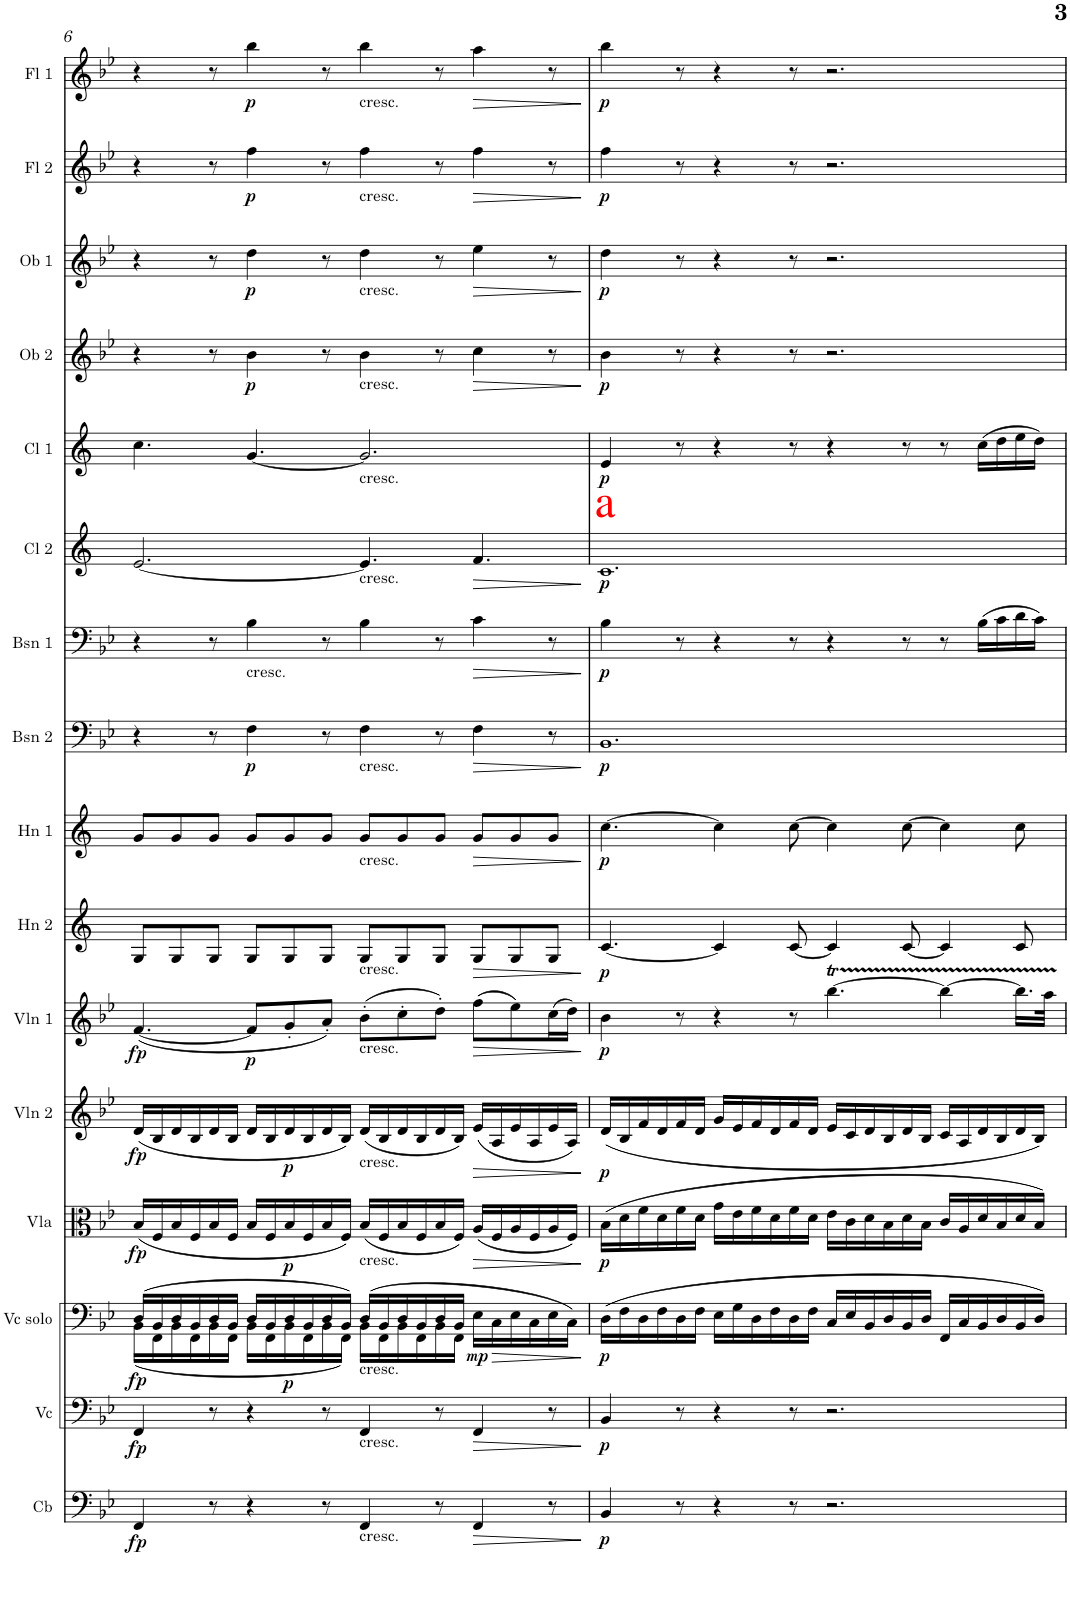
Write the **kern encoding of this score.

**kern	**dynam	**kern	**dynam	**kern	**dynam	**kern	**dynam	**kern	**dynam	**kern	**dynam	**kern	**dynam	**kern	**dynam	**kern	**dynam	**kern	**dynam	**kern	**dynam	**kern	**text	**dynam	**kern	**dynam	**kern	**dynam	**kern	**dynam	**kern	**dynam
*part16	*part16	*part15	*part15	*part14	*part14	*part13	*part13	*part12	*part12	*part11	*part11	*part10	*part10	*part9	*part9	*part8	*part8	*part7	*part7	*part6	*part6	*part5	*part5	*part5	*part4	*part4	*part3	*part3	*part2	*part2	*part1	*part1
*staff16	*staff16	*staff15	*staff15	*staff14	*staff14	*staff13	*staff13	*staff12	*staff12	*staff11	*staff11	*staff10	*staff10	*staff9	*staff9	*staff8	*staff8	*staff7	*staff7	*staff6	*staff6	*staff5	*staff5	*staff5	*staff4	*staff4	*staff3	*staff3	*staff2	*staff2	*staff1	*staff1
*I"Contrabass	*	*I"Violoncello	*	*I"Violoncello solo	*	*I"Viola	*	*I"Violin 2	*	*I"Violin 1	*	*I"Bb basso Horn 2	*	*I"Bb basso Horn 1	*	*I"Bassoon 2	*	*I"Bassoon 1	*	*I"Bb Clarinet 2	*	*I"Bb Clarinet 1	*	*	*I"Oboe 2	*	*I"Oboe 1	*	*I"Flute 2	*	*I"Flute 1	*
*I'Cb	*	*I'Vc	*	*I'Vc solo	*	*I'Vla	*	*I'Vln 2	*	*I'Vln 1	*	*I'Hn 2	*	*I'Hn 1	*	*I'Bsn 2	*	*I'Bsn 1	*	*I'Cl 2	*	*I'Cl 1	*	*	*I'Ob 2	*	*I'Ob 1	*	*I'Fl 2	*	*I'Fl 1	*
!!LO:PB:g=z
*clefF4	*	*clefF4	*	*clefF4	*	*clefC3	*	*clefG2	*	*clefG2	*	*clefG2	*	*clefG2	*	*clefF4	*	*clefF4	*	*clefG2	*	*clefG2	*	*	*clefG2	*	*clefG2	*	*clefG2	*	*clefG2	*
*Trd7c12	*	*	*	*	*	*	*	*	*	*	*	*Trd8c14	*	*Trd8c14	*	*	*	*	*	*Trd1c2	*	*Trd1c2	*	*	*	*	*	*	*	*	*	*
*k[b-e-]	*	*k[b-e-]	*	*k[b-e-]	*	*k[b-e-]	*	*k[b-e-]	*	*k[b-e-]	*	*k[]	*	*k[]	*	*k[b-e-]	*	*k[b-e-]	*	*k[]	*	*k[]	*	*	*k[b-e-]	*	*k[b-e-]	*	*k[b-e-]	*	*k[b-e-]	*
*M12/8	*	*M12/8	*	*M12/8	*	*M12/8	*	*M12/8	*	*M12/8	*	*M12/8	*	*M12/8	*	*M12/8	*	*M12/8	*	*M12/8	*	*M12/8	*	*	*M12/8	*	*M12/8	*	*M12/8	*	*M12/8	*
=6	=6	=6	=6	=6	=6	=6	=6	=6	=6	=6	=6	=6	=6	=6	=6	=6	=6	=6	=6	=6	=6	=6	=6	=6	=6	=6	=6	=6	=6	=6	=6	=6
*	*	*	*	*^	*	*	*	*	*	*	*	*	*	*	*	*	*	*	*	*	*	*	*	*	*	*	*	*	*	*	*	*
!	!LO:DY:b	!	!LO:DY:b	!	!	!LO:DY:b	!	!LO:DY:b	!	!LO:DY:b	!	!LO:DY:b	!	!	!	!	!	!	!	!	!	!	!	!	!	!	!	!	!	!	!	!	!
4FF/	fp	4FF/	fp	(16D/LL	(16BB-\LL	fp	(16B-/LL	fp	(16d/LL	fp	([4.f/	fp	8G/L	.	8g/L	.	4r	.	4r	.	[2.e/	.	4.cc\	.	.	4r	.	4r	.	4r	.	4r	.
.	.	.	.	16BB-/	16FF\	.	16F/	.	16B-/	.	.	.	.	.	.	.	.	.	.	.	.	.	.	.	.	.	.	.	.	.	.	.	.
.	.	.	.	16D/	16BB-\	.	16B-/	.	16d/	.	.	.	8G/	.	8g/	.	.	.	.	.	.	.	.	.	.	.	.	.	.	.	.	.	.
.	.	.	.	16BB-/	16FF\	.	16F/	.	16B-/	.	.	.	.	.	.	.	.	.	.	.	.	.	.	.	.	.	.	.	.	.	.	.	.
8r	.	8r	.	16D/	16BB-\	.	16B-/	.	16d/	.	.	.	8G/J	.	8g/J	.	8r	.	8r	.	.	.	.	.	.	8r	.	8r	.	8r	.	8r	.
.	.	.	.	16BB-/JJ	16FF\JJ	.	16F/JJ	.	16B-/JJ	.	.	.	.	.	.	.	.	.	.	.	.	.	.	.	.	.	.	.	.	.	.	.	.
!	!	!	!	!	!	!	!	!	!	!	!	!	!	!	!	!	!	!	!LO:TX:b:t=cresc.	!	!	!	!	!	!	!	!	!	!	!	!	!	!
!	!	!	!	!	!	!	!	!	!	!	!	!LO:DY:b	!	!	!	!	!	!LO:DY:b	!	!	!	!	!	!	!	!	!LO:DY:b	!	!LO:DY:b	!	!LO:DY:b	!	!LO:DY:b
4r	.	4r	.	16D/LL	16BB-\LL	.	16B-/LL	.	16d/LL	.	8f/L]	p	8G/L	.	8g/L	.	4F\	p	4B-\	.	.	.	[4.g/	.	.	4b-\	p	4dd\	p	4ff\	p	4bb-\	p
.	.	.	.	16BB-/	16FF\	.	16F/	.	16B-/	.	.	.	.	.	.	.	.	.	.	.	.	.	.	.	.	.	.	.	.	.	.	.	.
!	!	!	!	!	!	!LO:DY:b	!	!LO:DY:b	!	!LO:DY:b	!	!	!	!	!	!	!	!	!	!	!	!	!	!	!	!	!	!	!	!	!	!	!
.	.	.	.	16D/	16BB-\	p	16B-/	p	16d/	p	8g'/	.	8G/	.	8g/	.	.	.	.	.	.	.	.	.	.	.	.	.	.	.	.	.	.
.	.	.	.	16BB-/	16FF\	.	16F/	.	16B-/	.	.	.	.	.	.	.	.	.	.	.	.	.	.	.	.	.	.	.	.	.	.	.	.
8r	.	8r	.	16D/	16BB-\	.	16B-/	.	16d/	.	8a'/J)	.	8G/J	.	8g/J	.	8r	.	8r	.	.	.	.	.	.	8r	.	8r	.	8r	.	8r	.
.	.	.	.	16BB-/JJ)	16FF\JJ)	.	16F/JJ)	.	16B-/JJ)	.	.	.	.	.	.	.	.	.	.	.	.	.	.	.	.	.	.	.	.	.	.	.	.
!	!	!	!	!	!	!	!	!	!	!	!	!	!	!	!	!	!	!	!	!	!	!	!	!	!	!	!	!	!	!	!	!LO:TX:b:t=cresc.	!
!	!	!	!	!	!	!	!	!	!	!	!	!	!	!	!	!	!	!	!	!	!	!	!	!	!	!	!	!	!	!LO:TX:b:t=cresc.	!	!	!
!	!	!	!	!	!	!	!	!	!	!	!	!	!	!	!	!	!	!	!	!	!	!	!	!	!	!	!	!LO:TX:b:t=cresc.	!	!	!	!	!
!	!	!	!	!	!	!	!	!	!	!	!	!	!	!	!	!	!	!	!	!	!	!	!	!	!	!LO:TX:b:t=cresc.	!	!	!	!	!	!	!
!	!	!	!	!	!	!	!	!	!	!	!	!	!	!	!	!	!	!	!	!	!	!	!LO:TX:b:t=cresc.	!	!	!	!	!	!	!	!	!	!
!	!	!	!	!	!	!	!	!	!	!	!	!	!	!	!	!	!	!	!	!	!LO:TX:b:t=cresc.	!	!	!	!	!	!	!	!	!	!	!	!
!	!	!	!	!	!	!	!	!	!	!	!	!	!	!	!	!	!LO:TX:b:t=cresc.	!	!	!	!	!	!	!	!	!	!	!	!	!	!	!	!
!	!	!	!	!	!	!	!	!	!	!	!	!	!	!	!LO:TX:b:t=cresc.	!	!	!	!	!	!	!	!	!	!	!	!	!	!	!	!	!	!
!	!	!	!	!	!	!	!	!	!	!	!	!	!LO:TX:b:t=cresc.	!	!	!	!	!	!	!	!	!	!	!	!	!	!	!	!	!	!	!	!
!	!	!	!	!	!	!	!	!	!	!	!LO:TX:b:t=cresc.	!	!	!	!	!	!	!	!	!	!	!	!	!	!	!	!	!	!	!	!	!	!
!	!	!	!	!	!	!	!	!	!LO:TX:b:t=cresc.	!	!	!	!	!	!	!	!	!	!	!	!	!	!	!	!	!	!	!	!	!	!	!	!
!	!	!	!	!	!	!	!LO:TX:b:t=cresc.	!	!	!	!	!	!	!	!	!	!	!	!	!	!	!	!	!	!	!	!	!	!	!	!	!	!
!	!	!	!	!LO:TX:b:t=cresc.	!	!	!	!	!	!	!	!	!	!	!	!	!	!	!	!	!	!	!	!	!	!	!	!	!	!	!	!	!
!	!	!LO:TX:b:t=cresc.	!	!	!	!	!	!	!	!	!	!	!	!	!	!	!	!	!	!	!	!	!	!	!	!	!	!	!	!	!	!	!
!LO:TX:b:t=cresc.	!	!	!	!	!	!	!	!	!	!	!	!	!	!	!	!	!	!	!	!	!	!	!	!	!	!	!	!	!	!	!	!	!
4FF/	.	4FF/	.	(16D/LL	16BB-\LL	.	(16B-/LL	.	(16d/LL	.	(8b-'\L	.	8G/L	.	8g/L	.	4F\	.	4B-\	.	4.e/]	.	2.g/]	.	.	4b-\	.	4dd\	.	4ff\	.	4bb-\	.
.	.	.	.	16BB-/	16FF\	.	16F/	.	16B-/	.	.	.	.	.	.	.	.	.	.	.	.	.	.	.	.	.	.	.	.	.	.	.	.
.	.	.	.	16D/	16BB-\	.	16B-/	.	16d/	.	8cc'\	.	8G/	.	8g/	.	.	.	.	.	.	.	.	.	.	.	.	.	.	.	.	.	.
.	.	.	.	16BB-/	16FF\	.	16F/	.	16B-/	.	.	.	.	.	.	.	.	.	.	.	.	.	.	.	.	.	.	.	.	.	.	.	.
8r	.	8r	.	16D/	16BB-\	.	16B-/	.	16d/	.	8dd'\J)	.	8G/J	.	8g/J	.	8r	.	8r	.	.	.	.	.	.	8r	.	8r	.	8r	.	8r	.
.	.	.	.	16BB-/JJ	16FF\JJ	.	16F/JJ)	.	16B-/JJ)	.	.	.	.	.	.	.	.	.	.	.	.	.	.	.	.	.	.	.	.	.	.	.	.
!	!LO:HP:b	!	!LO:HP:b	!	!	!LO:HP:b	!	!LO:HP:b	!	!LO:HP:b	!	!LO:HP:b	!	!LO:HP:b	!	!LO:HP:b	!	!LO:HP:b	!	!LO:HP:b	!	!LO:HP:b	!	!	!	!	!LO:HP:b	!	!LO:HP:b	!	!LO:HP:b	!	!LO:HP:b
!	!	!	!	!	!	!LO:DY:n=1:b	!	!	!	!	!	!	!	!	!	!	!	!	!	!	!	!	!	!	!	!	!	!	!	!	!	!	!
4FF/	>	4FF/	>	16E-\LL	4.ryy	> mp	(16A/LL	>	(16e-/LL	>	(8ff\L	>	8G/L	>	8g/L	>	4F\	>	4c\	>	4.f/	>	.	.	.	4cc\	>	4ee-\	>	4ff\	>	4aa\	>
.	.	.	.	16C\	.	.	16F/	.	16A/	.	.	.	.	.	.	.	.	.	.	.	.	.	.	.	.	.	.	.	.	.	.	.	.
.	.	.	.	16E-\	.	.	16A/	.	16e-/	.	8ee-\)	.	8G/	.	8g/	.	.	.	.	.	.	.	.	.	.	.	.	.	.	.	.	.	.
.	.	.	.	16C\	.	.	16F/	.	16A/	.	.	.	.	.	.	.	.	.	.	.	.	.	.	.	.	.	.	.	.	.	.	.	.
8r	.	8r	.	16E-\	.	.	16A/	.	16e-/	.	(16cc\L	.	8G/J	.	8g/J	.	8r	.	8r	.	.	.	.	.	.	8r	.	8r	.	8r	.	8r	.
.	.	.	.	16C\JJ)	.	.	16F/JJ)	.	16A/JJ)	.	16dd\JJ)	.	.	.	.	.	.	.	.	.	.	.	.	.	.	.	.	.	.	.	.	.	.
*	*	*	*	*v	*v	*	*	*	*	*	*	*	*	*	*	*	*	*	*	*	*	*	*	*	*	*	*	*	*	*	*	*	*
.	]	.	]	.	]	.	]	.	]	.	]	.	]	.	]	.	]	.	]	.	]	.	.	.	.	]	.	]	.	]	.	]
=7	=7	=7	=7	=7	=7	=7	=7	=7	=7	=7	=7	=7	=7	=7	=7	=7	=7	=7	=7	=7	=7	=7	=7	=7	=7	=7	=7	=7	=7	=7	=7	=7
!	!LO:DY:b	!	!LO:DY:b	!	!LO:DY:b	!	!LO:DY:b	!	!LO:DY:b	!	!LO:DY:b	!	!LO:DY:b	!	!LO:DY:b	!	!LO:DY:b	!	!LO:DY:b	!	!LO:DY:b	!	!LO:LY:b:color=#FF0000	!LO:DY:b	!	!LO:DY:b	!	!LO:DY:b	!	!LO:DY:b	!	!LO:DY:b
4BB-/	p	4BB-/	p	(16D\LL	p	(16B-\LL	p	(16d/LL	p	4b-\	p	[4.c/	p	[4.cc\	p	1.BB-	p	4B-\	p	1.c	p	4e/	a	p	4b-\	p	4dd\	p	4ff\	p	4bb-\	p
.	.	.	.	16F\	.	16d\	.	16B-/	.	.	.	.	.	.	.	.	.	.	.	.	.	.	.	.	.	.	.	.	.	.	.	.
.	.	.	.	16D\	.	16f\	.	16f/	.	.	.	.	.	.	.	.	.	.	.	.	.	.	.	.	.	.	.	.	.	.	.	.
.	.	.	.	16F\	.	16d\	.	16d/	.	.	.	.	.	.	.	.	.	.	.	.	.	.	.	.	.	.	.	.	.	.	.	.
8r	.	8r	.	16D\	.	16f\	.	16f/	.	8r	.	.	.	.	.	.	.	8r	.	.	.	8r	.	.	8r	.	8r	.	8r	.	8r	.
.	.	.	.	16F\JJ	.	16d\JJ	.	16d/JJ	.	.	.	.	.	.	.	.	.	.	.	.	.	.	.	.	.	.	.	.	.	.	.	.
4r	.	4r	.	16E-\LL	.	16g\LL	.	16g/LL	.	4r	.	4c/]	.	4cc\]	.	.	.	4r	.	.	.	4r	.	.	4r	.	4r	.	4r	.	4r	.
.	.	.	.	16G\	.	16e-\	.	16e-/	.	.	.	.	.	.	.	.	.	.	.	.	.	.	.	.	.	.	.	.	.	.	.	.
.	.	.	.	16D\	.	16f\	.	16f/	.	.	.	.	.	.	.	.	.	.	.	.	.	.	.	.	.	.	.	.	.	.	.	.
.	.	.	.	16F\	.	16d\	.	16d/	.	.	.	.	.	.	.	.	.	.	.	.	.	.	.	.	.	.	.	.	.	.	.	.
8r	.	8r	.	16D\	.	16f\	.	16f/	.	8r	.	[8c/	.	[8cc\	.	.	.	8r	.	.	.	8r	.	.	8r	.	8r	.	8r	.	8r	.
.	.	.	.	16F\JJ	.	16d\JJ	.	16d/JJ	.	.	.	.	.	.	.	.	.	.	.	.	.	.	.	.	.	.	.	.	.	.	.	.
2.r	.	2.r	.	16C/LL	.	16e-\LL	.	16e-/LL	.	[4.bb-T\	.	4c/]	.	4cc\]	.	.	.	4r	.	.	.	4r	.	.	2.r	.	2.r	.	2.r	.	2.r	.
.	.	.	.	16E-/	.	16c\	.	16c/	.	.	.	.	.	.	.	.	.	.	.	.	.	.	.	.	.	.	.	.	.	.	.	.
.	.	.	.	16BB-/	.	16d\	.	16d/	.	.	.	.	.	.	.	.	.	.	.	.	.	.	.	.	.	.	.	.	.	.	.	.
.	.	.	.	16D/	.	16B-\	.	16B-/	.	.	.	.	.	.	.	.	.	.	.	.	.	.	.	.	.	.	.	.	.	.	.	.
.	.	.	.	16BB-/	.	16d\	.	16d/	.	.	.	[8c/	.	[8cc\	.	.	.	8r	.	.	.	8r	.	.	.	.	.	.	.	.	.	.
.	.	.	.	16D/JJ	.	16B-\JJ	.	16B-/JJ	.	.	.	.	.	.	.	.	.	.	.	.	.	.	.	.	.	.	.	.	.	.	.	.
.	.	.	.	16FF/LL	.	16c/LL	.	16c/LL	.	4bb-\_	.	4c/]	.	4cc\]	.	.	.	8r	.	.	.	8r	.	.	.	.	.	.	.	.	.	.
.	.	.	.	16C/	.	16A/	.	16A/	.	.	.	.	.	.	.	.	.	.	.	.	.	.	.	.	.	.	.	.	.	.	.	.
.	.	.	.	16BB-/	.	16d/	.	16d/	.	.	.	.	.	.	.	.	.	(16B-\LL	.	.	.	(16cc\LL	.	.	.	.	.	.	.	.	.	.
.	.	.	.	16D/	.	16B-/	.	16B-/	.	.	.	.	.	.	.	.	.	16c\	.	.	.	16dd\	.	.	.	.	.	.	.	.	.	.
.	.	.	.	16BB-/	.	16d/	.	16d/	.	16.bb-\LL]	.	8c/	.	8cc\	.	.	.	16d\	.	.	.	16ee\	.	.	.	.	.	.	.	.	.	.
.	.	.	.	16D/JJ)	.	16B-/JJ)	.	16B-/JJ)	.	.	.	.	.	.	.	.	.	16c\JJ)	.	.	.	16dd\JJ)	.	.	.	.	.	.	.	.	.	.
.	.	.	.	.	.	.	.	.	.	32aaTTT\JJk	.	.	.	.	.	.	.	.	.	.	.	.	.	.	.	.	.	.	.	.	.	.
=	=	=	=	=	=	=	=	=	=	=	=	=	=	=	=	=	=	=	=	=	=	=	=	=	=	=	=	=	=	=	=	=
*-	*-	*-	*-	*-	*-	*-	*-	*-	*-	*-	*-	*-	*-	*-	*-	*-	*-	*-	*-	*-	*-	*-	*-	*-	*-	*-	*-	*-	*-	*-	*-	*-
